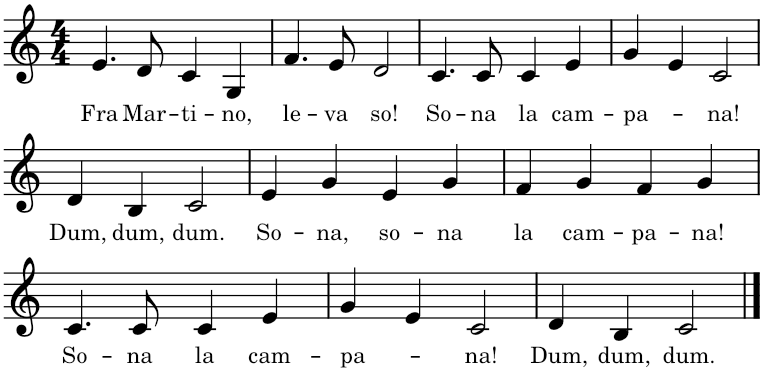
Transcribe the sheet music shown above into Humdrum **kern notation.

**kern	**text
*part1	*part1
*staff1	*staff1
*I"1	*
*clefG2	*
*k[]	*
*M4/4	*
=1	=1
!	!LO:LY:b
4.e/	Fra
!	!LO:LY:b
8d/	Mar-
!	!LO:LY:b
4c/	-ti-
!	!LO:LY:b
4G/	-no,
=2	=2
!	!LO:LY:b
4.f/	le-
!	!LO:LY:b
8e/	-va
!	!LO:LY:b
2d/	so!
=3	=3
!	!LO:LY:b
4.c/	So-
!	!LO:LY:b
8c/	-na
!	!LO:LY:b
4c/	la
!	!LO:LY:b
4e/	cam-
=4	=4
!	!LO:LY:b
4g/	-pa-
4e/	.
!	!LO:LY:b
2c/	-na!
!!LO:LB:g=z
=5	=5
!	!LO:LY:b
4d/	Dum,
!	!LO:LY:b
4B/	dum,
!	!LO:LY:b
2c/	dum.
=6	=6
!	!LO:LY:b
4e/	So-
!	!LO:LY:b
4g/	-na,
!	!LO:LY:b
4e/	so-
!	!LO:LY:b
4g/	-na
=7	=7
!	!LO:LY:b
4f/	la
!	!LO:LY:b
4g/	cam-
!	!LO:LY:b
4f/	-pa-
!	!LO:LY:b
4g/	-na!
!!LO:LB:g=z
=8	=8
!	!LO:LY:b
4.c/	So-
!	!LO:LY:b
8c/	na
!	!LO:LY:b
4c/	la
!	!LO:LY:b
4e/	cam-
=9	=9
!	!LO:LY:b
4g/	-pa-
4e/	.
!	!LO:LY:b
2c/	-na!
=10	=10
!	!LO:LY:b
4d/	Dum,
!	!LO:LY:b
4B/	dum,
!	!LO:LY:b
2c/	dum.
==	==
*-	*-
